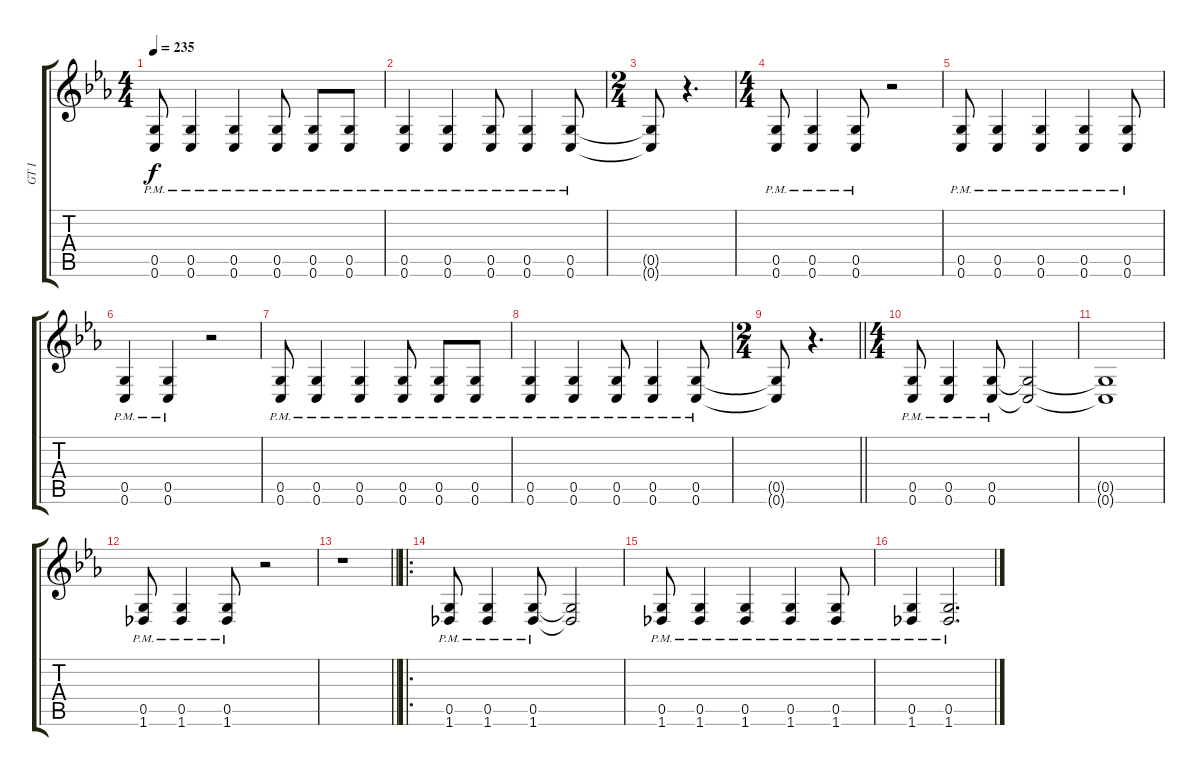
\track ("GT I" "GT I") {instrument overdrivenguitar}
\staff {score tabs}
\tuning (D4 A3 F3 C3 G2 C2) {hide}
\ts (4 4)
\tempo 235
\clef g2
\ks cminor
(0.5{pm} 0.6{pm}).8{dy f} (0.5{pm} 0.6{pm}).4 (0.5{pm} 0.6{pm}).4 (0.5{pm} 0.6{pm}).8 (0.5{pm} 0.6{pm}).8 (0.5{pm} 0.6{pm}).8 |
(0.5{pm} 0.6{pm}).4 (0.5{pm} 0.6{pm}).4 (0.5{pm} 0.6{pm}).8 (0.5{pm} 0.6{pm}).4 (0.5{pm} 0.6{pm}).8 |
\ts (2 4)
(0.5{t} 0.6{t}).8 r.4{d} |
\ts (4 4)
(0.5{pm} 0.6{pm}).8 (0.5{pm} 0.6{pm}).4 (0.5{pm} 0.6{pm}).8 r.2 |
(0.5{pm} 0.6{pm}).8 (0.5{pm} 0.6{pm}).4 (0.5{pm} 0.6{pm}).4 (0.5{pm} 0.6{pm}).4 (0.5{pm} 0.6{pm}).8 |
(0.5{pm} 0.6{pm}).4 (0.5{pm} 0.6{pm}).4 r.2 |
(0.5{pm} 0.6{pm}).8 (0.5{pm} 0.6{pm}).4 (0.5{pm} 0.6{pm}).4 (0.5{pm} 0.6{pm}).8 (0.5{pm} 0.6{pm}).8 (0.5{pm} 0.6{pm}).8 |
(0.5{pm} 0.6{pm}).4 (0.5{pm} 0.6{pm}).4 (0.5{pm} 0.6{pm}).8 (0.5{pm} 0.6{pm}).4 (0.5{pm} 0.6{pm}).8 |
\ts (2 4)
\barLineRight lightlight
(0.5{t} 0.6{t}).8 r.4{d} |
\ts (4 4)
\section ("" "")
(0.5{pm} 0.6{pm}).8 (0.5{pm} 0.6{pm}).4 (0.5{pm} 0.6{pm}).8 (0.5{t} 0.6{t}).2 |
(0.5{t} 0.6{t}).1 |
(0.5{pm} 1.6{pm}).8 (0.5{pm} 1.6{pm}).4 (0.5{pm} 1.6{pm}).8 r.2 |
\barLineRight lightlight
r.1 |
\ro
\section ("" "")
(0.5{pm} 1.6{pm}).8{volume 14} (0.5{pm} 1.6{pm}).4 (0.5{pm} 1.6{pm}).8 (0.5{t} 1.6{t}).2 |
(0.5{pm} 1.6{pm}).8 (0.5{pm} 1.6{pm}).4 (0.5{pm} 1.6{pm}).4 (0.5{pm} 1.6{pm}).4 (0.5{pm} 1.6{pm}).8 |
(0.5{pm} 1.6{pm}).4 (0.5{pm} 1.6{pm}).2{d}
